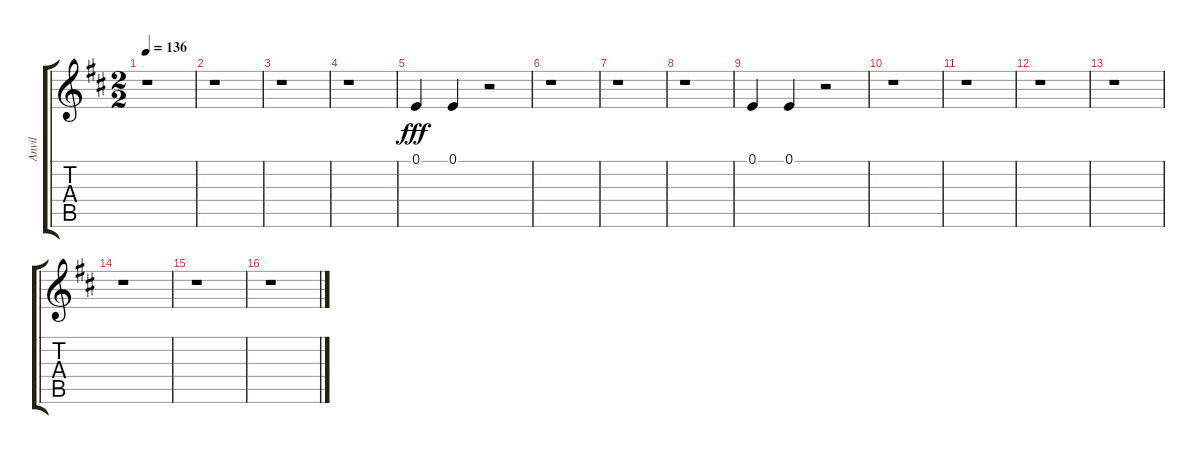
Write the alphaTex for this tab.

\track ("Anvil" "Anvil") {instrument agogo}
\staff {score tabs}
\tuning (E4 B3 G3 D3 A2 E2) {hide}
\ts (2 2)
\tempo 136
\clef g2
\ks d
r.1{dy fff} |
r.1 |
r.1 |
r.1 |
0.1.4 0.1.4 r.2 |
r.1 |
r.1 |
r.1 |
0.1.4 0.1.4 r.2 |
r.1 |
r.1 |
r.1 |
r.1 |
r.1 |
r.1 |
r.1
